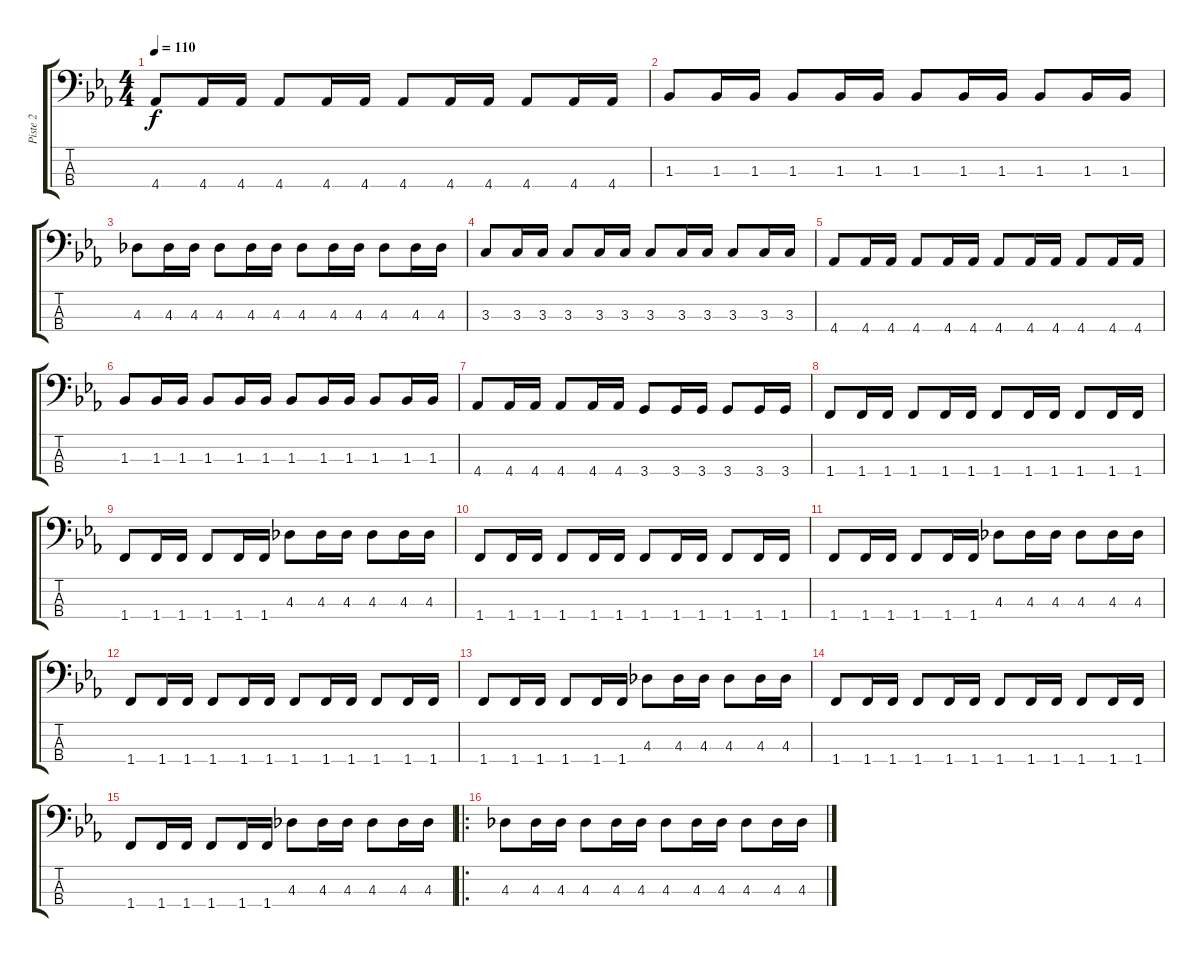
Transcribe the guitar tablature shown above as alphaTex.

\track ("Piste 2" "Piste 2") {instrument electricbasspick}
\staff {score tabs}
\tuning (G2 D2 A1 E1) {hide}
\ts (4 4)
\tempo 110
\clef f4
\ks cminor
4.4.8{dy f} 4.4.16 4.4.16 4.4.8 4.4.16 4.4.16 4.4.8 4.4.16 4.4.16 4.4.8 4.4.16 4.4.16 |
1.3.8 1.3.16 1.3.16 1.3.8 1.3.16 1.3.16 1.3.8 1.3.16 1.3.16 1.3.8 1.3.16 1.3.16 |
4.3.8 4.3.16 4.3.16 4.3.8 4.3.16 4.3.16 4.3.8 4.3.16 4.3.16 4.3.8 4.3.16 4.3.16 |
3.3.8 3.3.16 3.3.16 3.3.8 3.3.16 3.3.16 3.3.8 3.3.16 3.3.16 3.3.8 3.3.16 3.3.16 |
4.4.8 4.4.16 4.4.16 4.4.8 4.4.16 4.4.16 4.4.8 4.4.16 4.4.16 4.4.8 4.4.16 4.4.16 |
1.3.8 1.3.16 1.3.16 1.3.8 1.3.16 1.3.16 1.3.8 1.3.16 1.3.16 1.3.8 1.3.16 1.3.16 |
4.4.8 4.4.16 4.4.16 4.4.8 4.4.16 4.4.16 3.4.8 3.4.16 3.4.16 3.4.8 3.4.16 3.4.16 |
1.4.8 1.4.16 1.4.16 1.4.8 1.4.16 1.4.16 1.4.8 1.4.16 1.4.16 1.4.8 1.4.16 1.4.16 |
1.4.8 1.4.16 1.4.16 1.4.8 1.4.16 1.4.16 4.3.8 4.3.16 4.3.16 4.3.8 4.3.16 4.3.16 |
1.4.8 1.4.16 1.4.16 1.4.8 1.4.16 1.4.16 1.4.8 1.4.16 1.4.16 1.4.8 1.4.16 1.4.16 |
1.4.8 1.4.16 1.4.16 1.4.8 1.4.16 1.4.16 4.3.8 4.3.16 4.3.16 4.3.8 4.3.16 4.3.16 |
1.4.8 1.4.16 1.4.16 1.4.8 1.4.16 1.4.16 1.4.8 1.4.16 1.4.16 1.4.8 1.4.16 1.4.16 |
1.4.8 1.4.16 1.4.16 1.4.8 1.4.16 1.4.16 4.3.8 4.3.16 4.3.16 4.3.8 4.3.16 4.3.16 |
1.4.8 1.4.16 1.4.16 1.4.8 1.4.16 1.4.16 1.4.8 1.4.16 1.4.16 1.4.8 1.4.16 1.4.16 |
1.4.8 1.4.16 1.4.16 1.4.8 1.4.16 1.4.16 4.3.8 4.3.16 4.3.16 4.3.8 4.3.16 4.3.16 |
\ro
4.3.8 4.3.16 4.3.16 4.3.8 4.3.16 4.3.16 4.3.8 4.3.16 4.3.16 4.3.8 4.3.16 4.3.16
